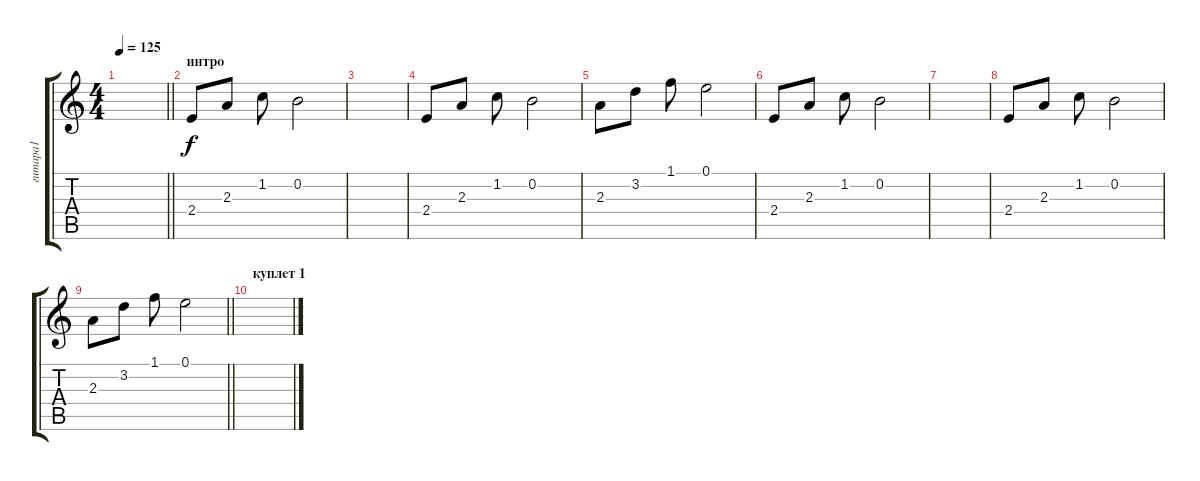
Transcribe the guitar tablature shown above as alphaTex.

\track ("гитара1" "гитара1") {instrument distortionguitar}
\staff {score tabs}
\tuning (E4 B3 G3 D3 A2 E2) {hide}
\ts (4 4)
\tempo 125
\clef g2
\barLineRight lightlight
\ks c
|
\section ("" "интро")
2.4.8 2.3.8 1.2.8 0.2.2 |
|
2.4.8 2.3.8 1.2.8 0.2.2 |
2.3.8 3.2.8 1.1.8 0.1.2 |
2.4.8 2.3.8 1.2.8 0.2.2 |
|
2.4.8 2.3.8 1.2.8 0.2.2 |
\barLineRight lightlight
2.3.8 3.2.8 1.1.8 0.1.2 |
\section ("" "куплет 1")
